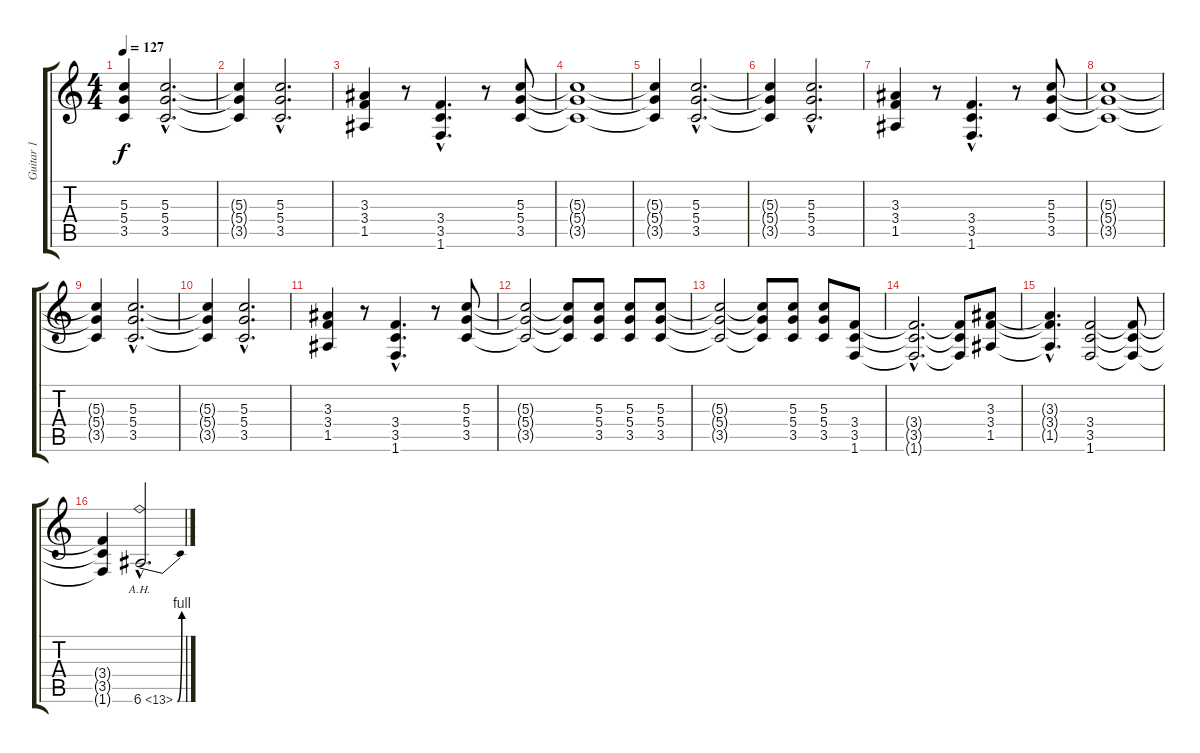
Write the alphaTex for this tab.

\track ("Guitar 1" "Guitar 1") {instrument overdrivenguitar}
\staff {score tabs}
\tuning (E4 B3 G3 D3 A2 E2) {hide}
\ts (4 4)
\tempo 127
\clef g2
\ks c
(5.3{t} 5.4{t} 3.5{t}).4{dy f} (5.3{hac} 5.4{hac} 3.5{hac}).2{d} |
(5.3{t} 5.4{t} 3.5{t}).4 (5.3{hac} 5.4{hac} 3.5{hac}).2{d} |
(3.3 3.4 1.5).4 r.8 (3.4{hac} 3.5{hac} 1.6{hac}).4{d} r.8 (5.3 5.4 3.5).8 |
(5.3{t} 5.4{t} 3.5{t}).1 |
(5.3{t} 5.4{t} 3.5{t}).4 (5.3{hac} 5.4{hac} 3.5{hac}).2{d} |
(5.3{t} 5.4{t} 3.5{t}).4 (5.3{hac} 5.4{hac} 3.5{hac}).2{d} |
(3.3 3.4 1.5).4 r.8 (3.4{hac} 3.5{hac} 1.6{hac}).4{d} r.8 (5.3 5.4 3.5).8 |
(5.3{t} 5.4{t} 3.5{t}).1 |
(5.3{t} 5.4{t} 3.5{t}).4 (5.3{hac} 5.4{hac} 3.5{hac}).2{d} |
(5.3{t} 5.4{t} 3.5{t}).4 (5.3{hac} 5.4{hac} 3.5{hac}).2{d} |
(3.3 3.4 1.5).4 r.8 (3.4{hac} 3.5{hac} 1.6{hac}).4{d} r.8 (5.3 5.4 3.5).8 |
(5.3{t} 5.4{t} 3.5{t}).2 (5.3{t} 5.4{t} 3.5{t}).8 (5.3 5.4 3.5).8 (5.3 5.4 3.5).8 (5.3 5.4 3.5).8 |
(5.3{t} 5.4{t} 3.5{t}).2 (5.3{t} 5.4{t} 3.5{t}).8 (5.3 5.4 3.5).8 (5.3 5.4 3.5).8 (3.4 3.5 1.6).8 |
(3.4{hac t} 3.5{hac t} 1.6{hac t}).2{d} (3.4{t} 3.5{t} 1.6{t}).8 (3.3 3.4 1.5).8 |
(3.3{hac t} 3.4{hac t} 1.5{hac t}).4{d} (3.4 3.5 1.6).2 (3.4{t} 3.5{t} 1.6{t}).8 |
(3.4{t} 3.5{t} 1.6{t}).4 6.6{be (bend 0 0 60 4) ah 7 hac}.2{d}
